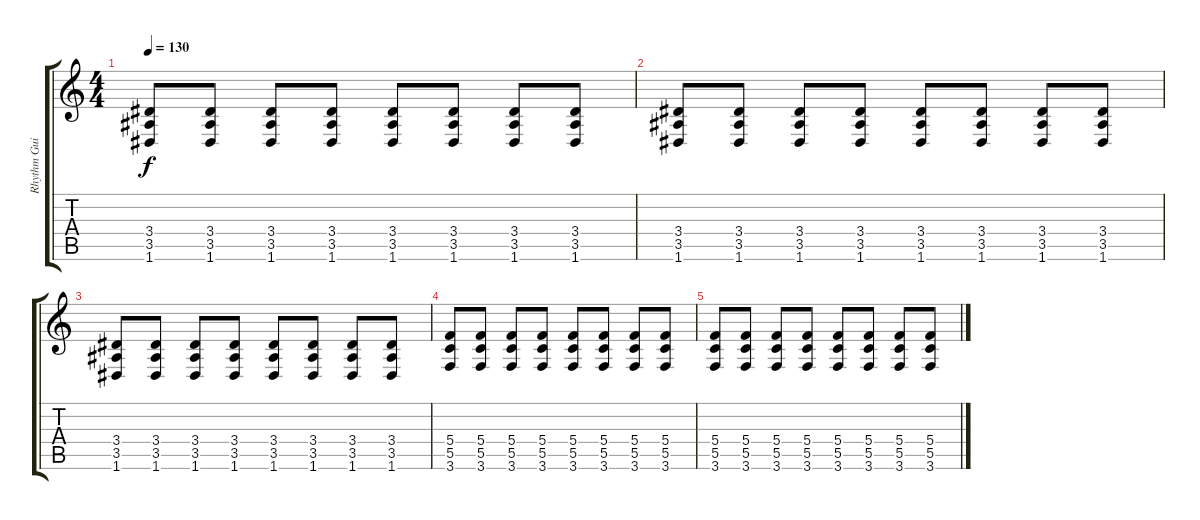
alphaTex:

\track ("Rhythm Guitar" "Rhythm Gui") {instrument acousticguitarsteel}
\staff {score tabs}
\tuning (D4 A3 F3 C3 G2 D2) {hide}
\ts (4 4)
\tempo 130
\clef g2
\ks c
(3.4 3.5 1.6).8{dy f} (3.4 3.5 1.6).8 (3.4 3.5 1.6).8 (3.4 3.5 1.6).8 (3.4 3.5 1.6).8 (3.4 3.5 1.6).8 (3.4 3.5 1.6).8 (3.4 3.5 1.6).8 |
(3.4 3.5 1.6).8 (3.4 3.5 1.6).8 (3.4 3.5 1.6).8 (3.4 3.5 1.6).8 (3.4 3.5 1.6).8 (3.4 3.5 1.6).8 (3.4 3.5 1.6).8 (3.4 3.5 1.6).8 |
(3.4 3.5 1.6).8 (3.4 3.5 1.6).8 (3.4 3.5 1.6).8 (3.4 3.5 1.6).8 (3.4 3.5 1.6).8 (3.4 3.5 1.6).8 (3.4 3.5 1.6).8 (3.4 3.5 1.6).8 |
(5.4 5.5 3.6).8 (5.4 5.5 3.6).8 (5.4 5.5 3.6).8 (5.4 5.5 3.6).8 (5.4 5.5 3.6).8 (5.4 5.5 3.6).8 (5.4 5.5 3.6).8 (5.4 5.5 3.6).8 |
(5.4 5.5 3.6).8 (5.4 5.5 3.6).8 (5.4 5.5 3.6).8 (5.4 5.5 3.6).8 (5.4 5.5 3.6).8 (5.4 5.5 3.6).8 (5.4 5.5 3.6).8 (5.4 5.5 3.6).8
